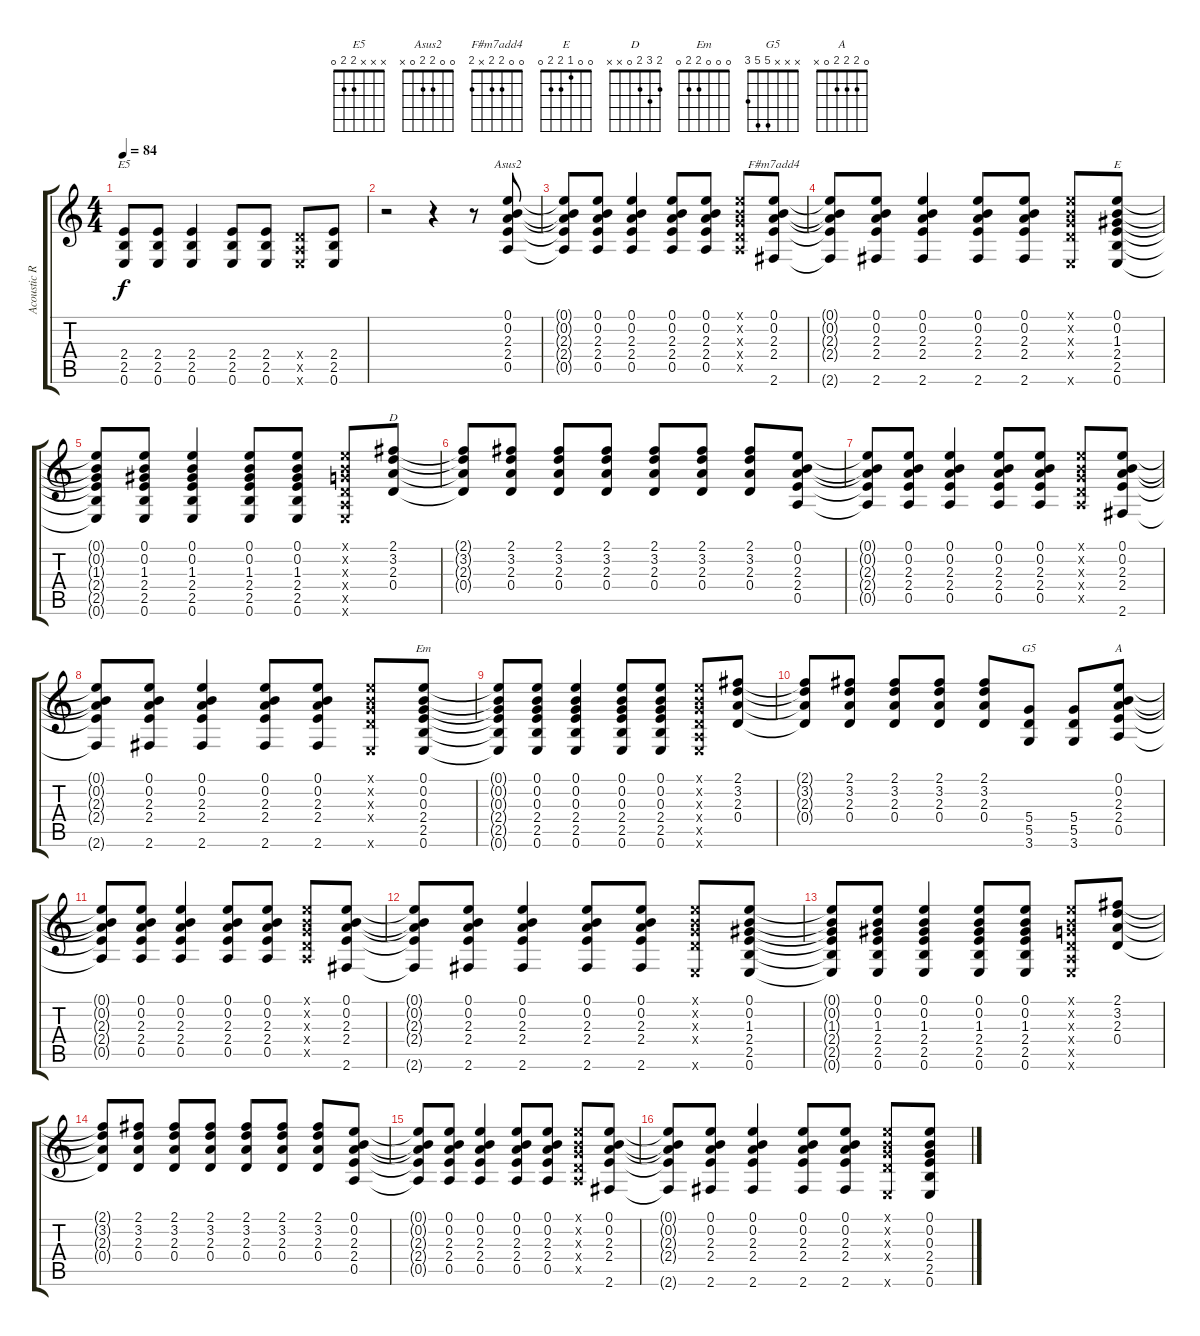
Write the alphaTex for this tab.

\track ("Acoustic Rhy." "Acoustic R") {instrument electricguitarjazz}
\staff {score tabs}
\tuning (E4 B3 G3 D3 A2 E2) {hide}
\chord ("E5" x x x 2 2 0)
\chord ("Asus2" 0 0 2 2 0 x)
\chord ("F#m7add4" 0 0 2 2 x 2)
\chord ("E" 0 0 1 2 2 0)
\chord ("D" 2 3 2 0 x x)
\chord ("Em" 0 0 0 2 2 0)
\chord ("G5" x x x 5 5 3)
\chord ("A" 0 2 2 2 0 x)
\ts (4 4)
\tempo 84
\clef g2
\ks c
(2.4 2.5 0.6).8{ch "E5" dy f} (2.4 2.5 0.6).8 (2.4 2.5 0.6).4 (2.4 2.5 0.6).8 (2.4 2.5 0.6).8 (0.4{x} 0.5{x} 0.6{x}).8 (2.4 2.5 0.6).8 |
r.2 r.4 r.8 (0.1 0.2 2.3 2.4 0.5).8{ch "Asus2"} |
(0.1{t} 0.2{t} 2.3{t} 2.4{t} 0.5{t}).8 (0.1 0.2 2.3 2.4 0.5).8 (0.1 0.2 2.3 2.4 0.5).4 (0.1 0.2 2.3 2.4 0.5).8 (0.1 0.2 2.3 2.4 0.5).8 (0.1{x} 0.2{x} 0.3{x} 0.4{x} 0.5{x}).8 (0.1 0.2 2.3 2.4 2.6).8{ch "F#m7add4"} |
(0.1{t} 0.2{t} 2.3{t} 2.4{t} 2.6{t}).8 (0.1 0.2 2.3 2.4 2.6).8 (0.1 0.2 2.3 2.4 2.6).4 (0.1 0.2 2.3 2.4 2.6).8 (0.1 0.2 2.3 2.4 2.6).8 (0.1{x} 0.2{x} 0.3{x} 0.4{x} 0.6{x}).8 (0.1 0.2 1.3 2.4 2.5 0.6).8{ch "E"} |
(0.1{t} 0.2{t} 1.3{t} 2.4{t} 2.5{t} 0.6{t}).8 (0.1 0.2 1.3 2.4 2.5 0.6).8 (0.1 0.2 1.3 2.4 2.5 0.6).4 (0.1 0.2 1.3 2.4 2.5 0.6).8 (0.1 0.2 1.3 2.4 2.5 0.6).8 (0.1{x} 0.2{x} 0.3{x} 0.4{x} 0.5{x} 0.6{x}).8 (2.1 3.2 2.3 0.4).8{ch "D"} |
(2.1{t} 3.2{t} 2.3{t} 0.4{t}).8 (2.1 3.2 2.3 0.4).8 (2.1 3.2 2.3 0.4).8 (2.1 3.2 2.3 0.4).8 (2.1 3.2 2.3 0.4).8 (2.1 3.2 2.3 0.4).8 (2.1 3.2 2.3 0.4).8 (0.1 0.2 2.3 2.4 0.5).8 |
(0.1{t} 0.2{t} 2.3{t} 2.4{t} 0.5{t}).8 (0.1 0.2 2.3 2.4 0.5).8 (0.1 0.2 2.3 2.4 0.5).4 (0.1 0.2 2.3 2.4 0.5).8 (0.1 0.2 2.3 2.4 0.5).8 (0.1{x} 0.2{x} 0.3{x} 0.4{x} 0.5{x}).8 (0.1 0.2 2.3 2.4 2.6).8 |
(0.1{t} 0.2{t} 2.3{t} 2.4{t} 2.6{t}).8 (0.1 0.2 2.3 2.4 2.6).8 (0.1 0.2 2.3 2.4 2.6).4 (0.1 0.2 2.3 2.4 2.6).8 (0.1 0.2 2.3 2.4 2.6).8 (0.1{x} 0.2{x} 0.3{x} 0.4{x} 0.6{x}).8 (0.1 0.2 0.3 2.4 2.5 0.6).8{ch "Em"} |
(0.1{t} 0.2{t} 0.3{t} 2.4{t} 2.5{t} 0.6{t}).8 (0.1 0.2 0.3 2.4 2.5 0.6).8 (0.1 0.2 0.3 2.4 2.5 0.6).4 (0.1 0.2 0.3 2.4 2.5 0.6).8 (0.1 0.2 0.3 2.4 2.5 0.6).8 (0.1{x} 0.2{x} 0.3{x} 0.4{x} 0.5{x} 0.6{x}).8 (2.1 3.2 2.3 0.4).8 |
(2.1{t} 3.2{t} 2.3{t} 0.4{t}).8 (2.1 3.2 2.3 0.4).8 (2.1 3.2 2.3 0.4).8 (2.1 3.2 2.3 0.4).8 (2.1 3.2 2.3 0.4).8 (5.4 5.5 3.6).8{ch "G5"} (5.4 5.5 3.6).8 (0.1 0.2 2.3 2.4 0.5).8{ch "A"} |
(0.1{t} 0.2{t} 2.3{t} 2.4{t} 0.5{t}).8 (0.1 0.2 2.3 2.4 0.5).8 (0.1 0.2 2.3 2.4 0.5).4 (0.1 0.2 2.3 2.4 0.5).8 (0.1 0.2 2.3 2.4 0.5).8 (0.1{x} 0.2{x} 0.3{x} 0.4{x} 0.5{x}).8 (0.1 0.2 2.3 2.4 2.6).8 |
(0.1{t} 0.2{t} 2.3{t} 2.4{t} 2.6{t}).8 (0.1 0.2 2.3 2.4 2.6).8 (0.1 0.2 2.3 2.4 2.6).4 (0.1 0.2 2.3 2.4 2.6).8 (0.1 0.2 2.3 2.4 2.6).8 (0.1{x} 0.2{x} 0.3{x} 0.4{x} 0.6{x}).8 (0.1 0.2 1.3 2.4 2.5 0.6).8 |
(0.1{t} 0.2{t} 1.3{t} 2.4{t} 2.5{t} 0.6{t}).8 (0.1 0.2 1.3 2.4 2.5 0.6).8 (0.1 0.2 1.3 2.4 2.5 0.6).4 (0.1 0.2 1.3 2.4 2.5 0.6).8 (0.1 0.2 1.3 2.4 2.5 0.6).8 (0.1{x} 0.2{x} 0.3{x} 0.4{x} 0.5{x} 0.6{x}).8 (2.1 3.2 2.3 0.4).8 |
(2.1{t} 3.2{t} 2.3{t} 0.4{t}).8 (2.1 3.2 2.3 0.4).8 (2.1 3.2 2.3 0.4).8 (2.1 3.2 2.3 0.4).8 (2.1 3.2 2.3 0.4).8 (2.1 3.2 2.3 0.4).8 (2.1 3.2 2.3 0.4).8 (0.1 0.2 2.3 2.4 0.5).8 |
(0.1{t} 0.2{t} 2.3{t} 2.4{t} 0.5{t}).8 (0.1 0.2 2.3 2.4 0.5).8 (0.1 0.2 2.3 2.4 0.5).4 (0.1 0.2 2.3 2.4 0.5).8 (0.1 0.2 2.3 2.4 0.5).8 (0.1{x} 0.2{x} 0.3{x} 0.4{x} 0.5{x}).8 (0.1 0.2 2.3 2.4 2.6).8 |
(0.1{t} 0.2{t} 2.3{t} 2.4{t} 2.6{t}).8 (0.1 0.2 2.3 2.4 2.6).8 (0.1 0.2 2.3 2.4 2.6).4 (0.1 0.2 2.3 2.4 2.6).8 (0.1 0.2 2.3 2.4 2.6).8 (0.1{x} 0.2{x} 0.3{x} 0.4{x} 0.6{x}).8 (0.1 0.2 0.3 2.4 2.5 0.6).8
